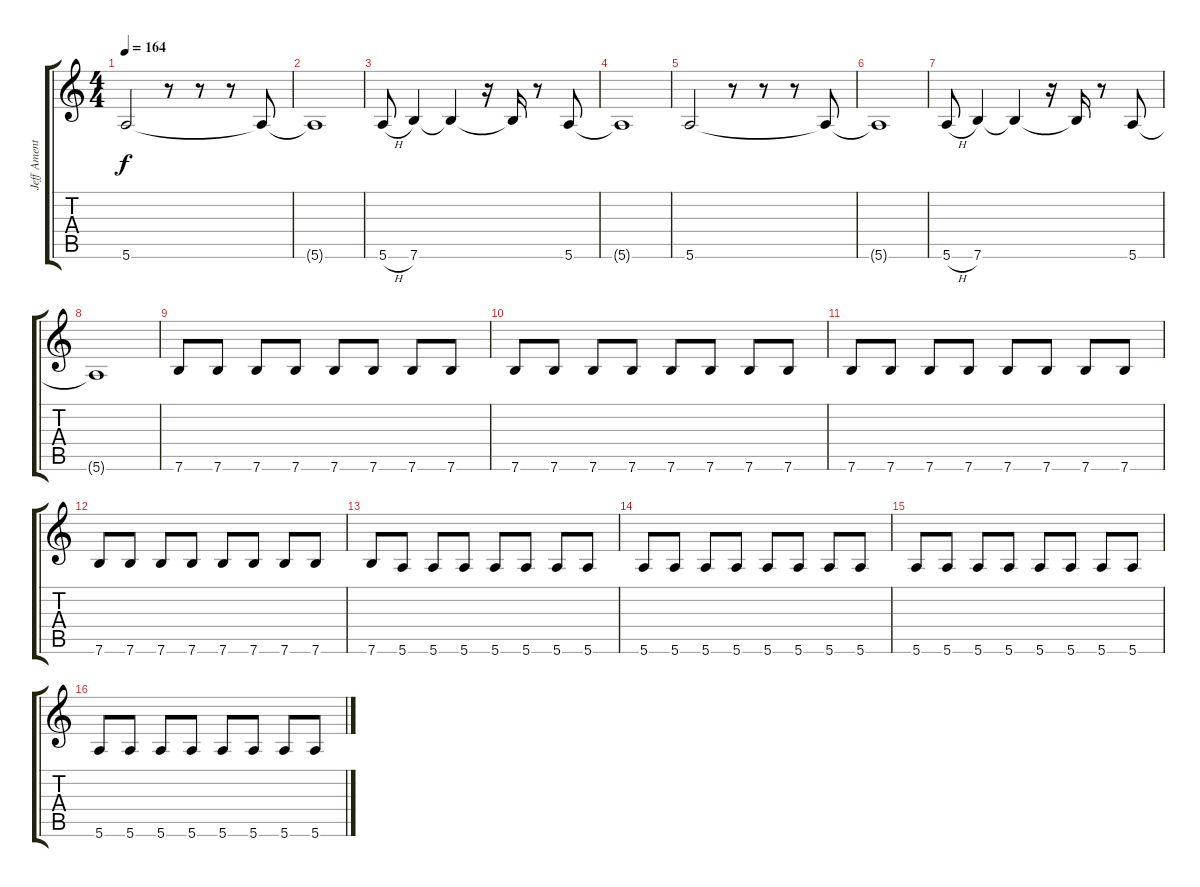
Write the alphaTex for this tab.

\track ("Jeff Ament" "Jeff Ament") {instrument electricbassfinger}
\staff {score tabs}
\tuning (E4 B3 G3 D3 A2 E2) {hide}
\ts (4 4)
\tempo 164
\clef g2
\ks c
5.6.2{dy f} r.8 r.8 r.8 5.6{t}.8 |
5.6{t}.1 |
5.6{h}.8 7.6.4 7.6{t}.4 r.16 7.6{t}.16 r.8 5.6.8 |
5.6{t}.1 |
5.6.2 r.8 r.8 r.8 5.6{t}.8 |
5.6{t}.1 |
5.6{h}.8 7.6.4 7.6{t}.4 r.16 7.6{t}.16 r.8 5.6.8 |
5.6{t}.1 |
7.6.8 7.6.8 7.6.8 7.6.8 7.6.8 7.6.8 7.6.8 7.6.8 |
7.6.8 7.6.8 7.6.8 7.6.8 7.6.8 7.6.8 7.6.8 7.6.8 |
7.6.8 7.6.8 7.6.8 7.6.8 7.6.8 7.6.8 7.6.8 7.6.8 |
7.6.8 7.6.8 7.6.8 7.6.8 7.6.8 7.6.8 7.6.8 7.6.8 |
7.6.8 5.6.8 5.6.8 5.6.8 5.6.8 5.6.8 5.6.8 5.6.8 |
5.6.8 5.6.8 5.6.8 5.6.8 5.6.8 5.6.8 5.6.8 5.6.8 |
5.6.8 5.6.8 5.6.8 5.6.8 5.6.8 5.6.8 5.6.8 5.6.8 |
5.6.8 5.6.8 5.6.8 5.6.8 5.6.8 5.6.8 5.6.8 5.6.8
